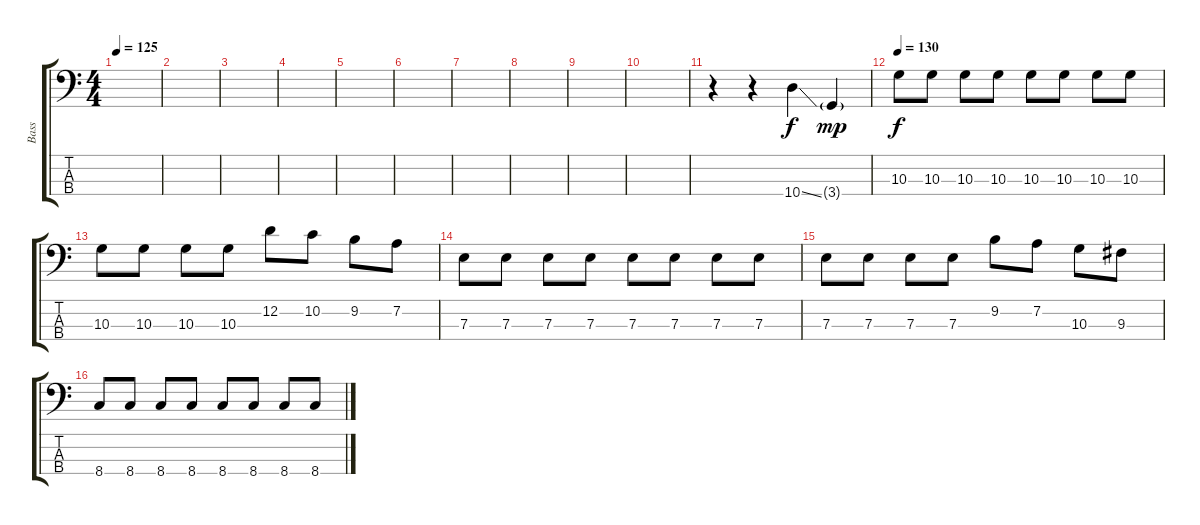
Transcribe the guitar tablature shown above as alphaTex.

\track ("Bass" "Bass") {instrument electricbassfinger}
\staff {score tabs}
\tuning (G2 D2 A1 E1) {hide}
\ts (4 4)
\tempo 125
\clef f4
\ks c
|
|
|
|
|
|
|
|
|
|
r.4 r.4 10.4{ss}.4 3.4{g}.4{dy mp} |
\tempo 130
10.3.8{dy f} 10.3.8 10.3.8 10.3.8 10.3.8 10.3.8 10.3.8 10.3.8 |
10.3.8 10.3.8 10.3.8 10.3.8 12.2.8 10.2.8 9.2.8 7.2.8 |
7.3.8 7.3.8 7.3.8 7.3.8 7.3.8 7.3.8 7.3.8 7.3.8 |
7.3.8 7.3.8 7.3.8 7.3.8 9.2.8 7.2.8 10.3.8 9.3.8 |
8.4.8 8.4.8 8.4.8 8.4.8 8.4.8 8.4.8 8.4.8 8.4.8
